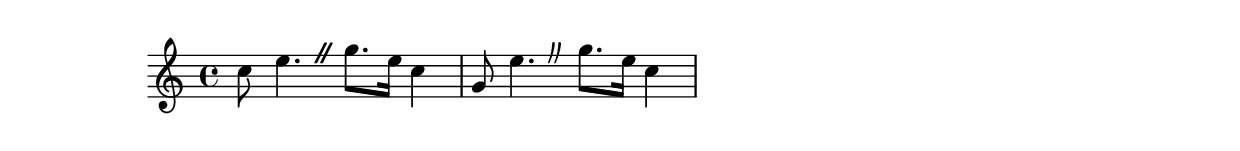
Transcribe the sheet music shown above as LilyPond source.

%% DO NOT EDIT this file manually; it is automatically
%% generated from LSR http://lsr.dsi.unimi.it
%% Make any changes in LSR itself, or in Documentation/snippets/new/ ,
%% and then run scripts/auxiliar/makelsr.py
%%
%% This file is in the public domain.
\version "2.14.0"

\header {
  lsrtags = "expressive-marks, tweaks-and-overrides"

%% Translation of GIT committish: 6977ddc9a3b63ea810eaecb864269c7d847ccf98
  texidoces = "
Las marcas de cesura se pueden crear sobreescribiendo la propiedad
@code{'text} del objeto @code{BreathingSign}.  También está disponible
una marca de cesura curva.

"
  doctitlees = "Insertar una cesura"


%% Translation of GIT committish: 0a868be38a775ecb1ef935b079000cebbc64de40
 texidocde = "
Zäsurzeichen können erstellt werden, indem die @code{'text}-Eigenschaft
des @code{BreathingSign}-Objektes verändert wird.  Ein gekrümmtes
Zäsurzeichen ist auch möglich.
"
  doctitlede = "Eine Zäsur einfügen"

%% Translation of GIT committish: 217cd2b9de6e783f2a5c8a42be9c70a82195ad20
  texidocfr = "
Une surcharge de la propriété @code{'text} de l'objet
@code{BreathingSign} permet de créer une marque de césure.  LilyPond
dispose également d'une variante courbée.

"
  doctitlefr = "Insertion d'une césure"


  texidoc = "
Caesura marks can be created by overriding the @code{'text} property of
the @code{BreathingSign} object. A curved caesura mark is also
available.

"
  doctitle = "Inserting a caesura"
} % begin verbatim

\relative c'' {
  \override BreathingSign #'text = \markup {
    \musicglyph #"scripts.caesura.straight"
  }
  c8 e4. \breathe g8. e16 c4

  \override BreathingSign #'text = \markup {
    \musicglyph #"scripts.caesura.curved"
  }
  g8 e'4. \breathe g8. e16 c4
}
